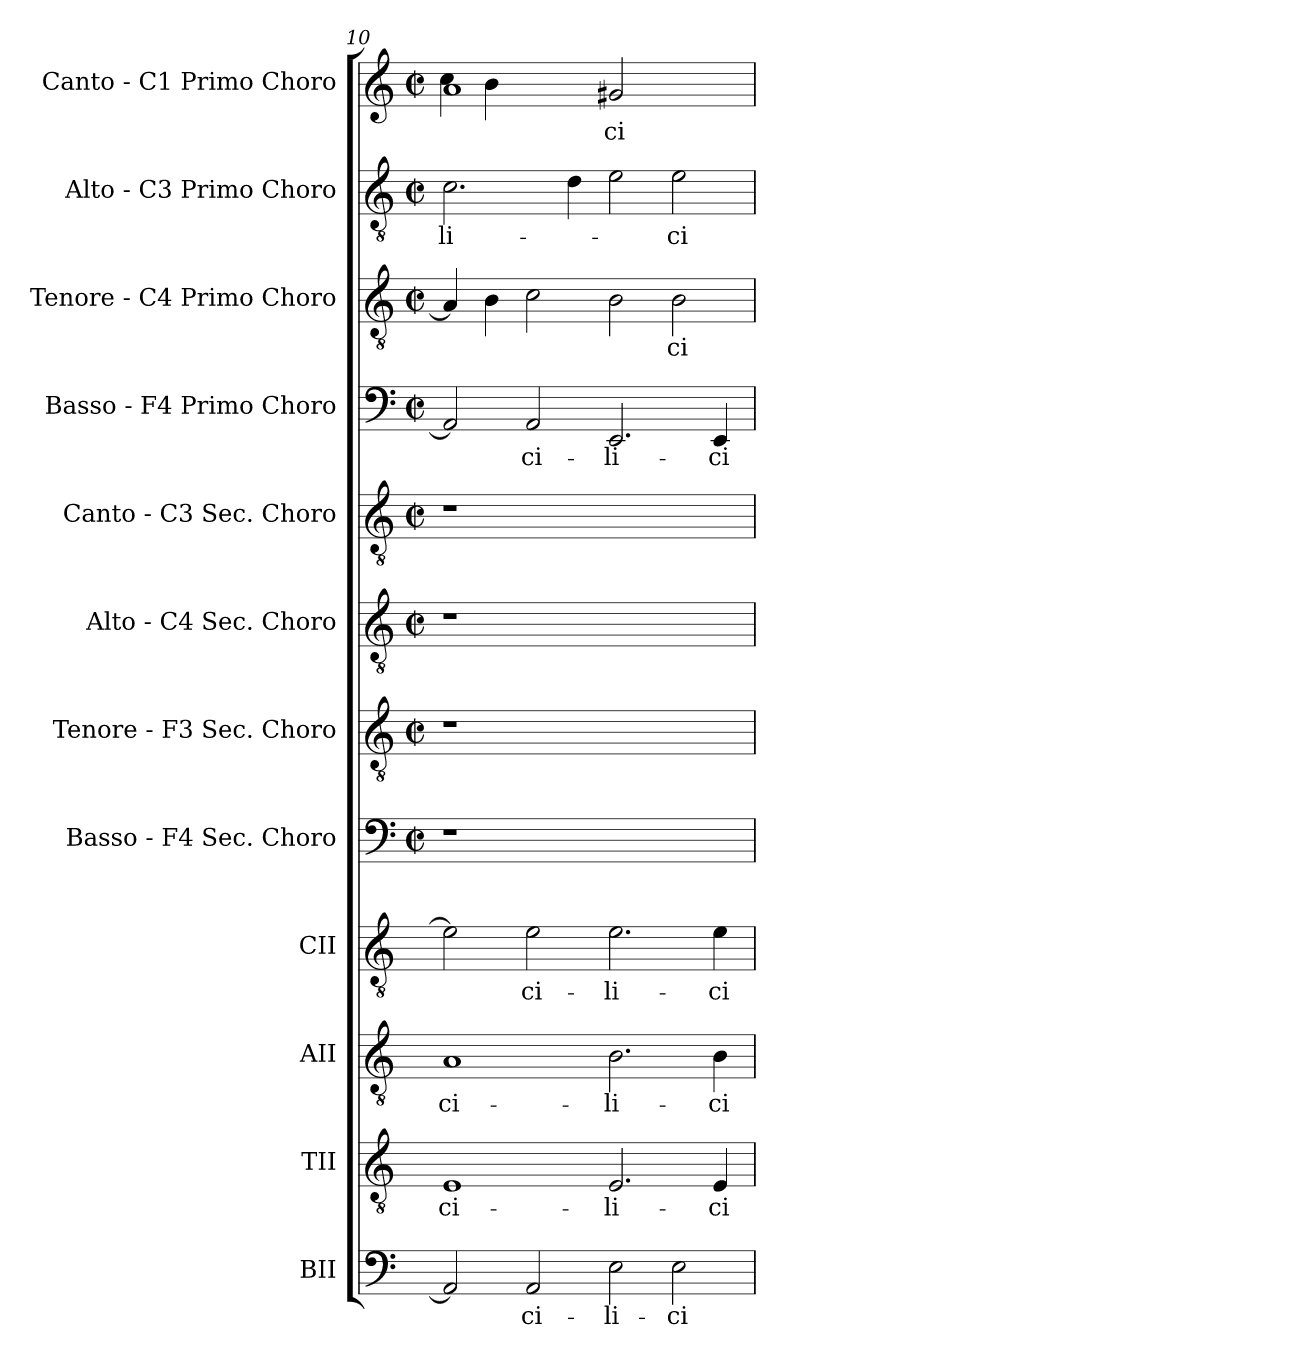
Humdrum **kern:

**kern	**text	**kern	**text	**kern	**text	**kern	**text	**kern	**kern	**kern	**kern	**kern	**text	**kern	**text	**kern	**text	**kern	**text
*part12	*part12	*part11	*part11	*part10	*part10	*part9	*part9	*part8	*part7	*part6	*part5	*part4	*part4	*part3	*part3	*part2	*part2	*part1	*part1
*staff12	*staff12	*staff11	*staff11	*staff10	*staff10	*staff9	*staff9	*staff8	*staff7	*staff6	*staff5	*staff4	*staff4	*staff3	*staff3	*staff2	*staff2	*staff1	*staff1
*I"BII	*	*I"TII	*	*I"AII	*	*I"CII	*	*I"Basso - F4  Sec. Choro	*I"Tenore - F3  Sec. Choro	*I"Alto - C4  Sec. Choro	*I"Canto - C3  Sec. Choro	*I"Basso - F4  Primo Choro	*	*I"Tenore - C4  Primo Choro	*	*I"Alto - C3  Primo Choro	*	*I"Canto - C1  Primo Choro	*
*I'BII	*	*I'TII	*	*I'AII	*	*I'CII	*	*I'Ch	*I'Ch	*I'Ch	*I'Ch	*I'BI	*	*I'TI	*	*I'AI	*	*I'CI	*
*clefF4	*	*clefGv2	*	*clefGv2	*	*clefGv2	*	*clefF4	*clefGv2	*clefGv2	*clefGv2	*clefF4	*	*clefGv2	*	*clefGv2	*	*clefG2	*
*	*	*	*	*	*	*	*	*M2/2	*M2/2	*M2/2	*M2/2	*M2/2	*	*M2/2	*	*M2/2	*	*M2/2	*
*	*	*	*	*	*	*	*	*met(c|)	*met(c|)	*met(c|)	*met(c|)	*met(c|)	*	*met(c|)	*	*met(c|)	*	*met(c|)	*
=10	=10	=10	=10	=10	=10	=10	=10	=10	=10	=10	=10	=10	=10	=10	=10	=10	=10	=10	=10
!	!	!	!LO:LY:b:cj	!	!LO:LY:b:cj	!	!	!	!	!	!	!	!	!	!	!	!LO:LY:b:cj	!	!
*	*	*	*	*	*	*	*	*	*	*	*	*	*	*	*	*	*	*^	*
2AA/]	.	1E	ci-	1A	ci-	2e\]	.	1r	1r	1r	1r	2AA/]	.	4A/]	.	2.c\	-li-	1a	4cc\	.
.	.	.	.	.	.	.	.	.	.	.	.	.	.	4B\	.	.	.	.	4b\	.
!	!LO:LY:b:cj	!	!	!	!	!	!LO:LY:b:cj	!	!	!	!	!	!LO:LY:b:cj	!	!	!	!	!	!	!
2AA/	ci-	.	.	.	.	2e\	ci-	.	.	.	.	2AA/	ci-	2c\	.	.	.	.	2ryy	.
.	.	.	.	.	.	.	.	.	.	.	.	.	.	.	.	4d\	.	.	.	.
!	!LO:LY:b:cj	!	!LO:LY:b:cj	!	!LO:LY:b:cj	!	!LO:LY:b:cj	!	!	!	!	!	!LO:LY:b:cj	!	!	!	!	!	!	!LO:LY:b:cj
2E\	-li-	2.E/	-li-	2.B\	-li-	2.e\	-li-	1ryy	1ryy	1ryy	1ryy	2.EE/	-li-	2B\	.	2e\	.	2g#X/	1ryy	-ci-
!	!LO:LY:b:cj	!	!	!	!	!	!	!	!	!	!	!	!	!	!LO:LY:b:cj	!	!LO:LY:b:cj	!	!	!
2E\	-ci-	.	.	.	.	.	.	.	.	.	.	.	.	2B\	-ci-	2e\	-ci-	2ryy	.	.
!	!	!	!LO:LY:b:cj	!	!LO:LY:b:cj	!	!LO:LY:b:cj	!	!	!	!	!	!LO:LY:b:cj	!	!	!	!	!	!	!
.	.	4E/	-ci-	4B\	-ci-	4e\	-ci-	.	.	.	.	4EE/	-ci-	.	.	.	.	.	.	.
*	*	*	*	*	*	*	*	*	*	*	*	*	*	*	*	*	*	*v	*v	*
=	=	=	=	=	=	=	=	=	=	=	=	=	=	=	=	=	=	=	=
*-	*-	*-	*-	*-	*-	*-	*-	*-	*-	*-	*-	*-	*-	*-	*-	*-	*-	*-	*-
